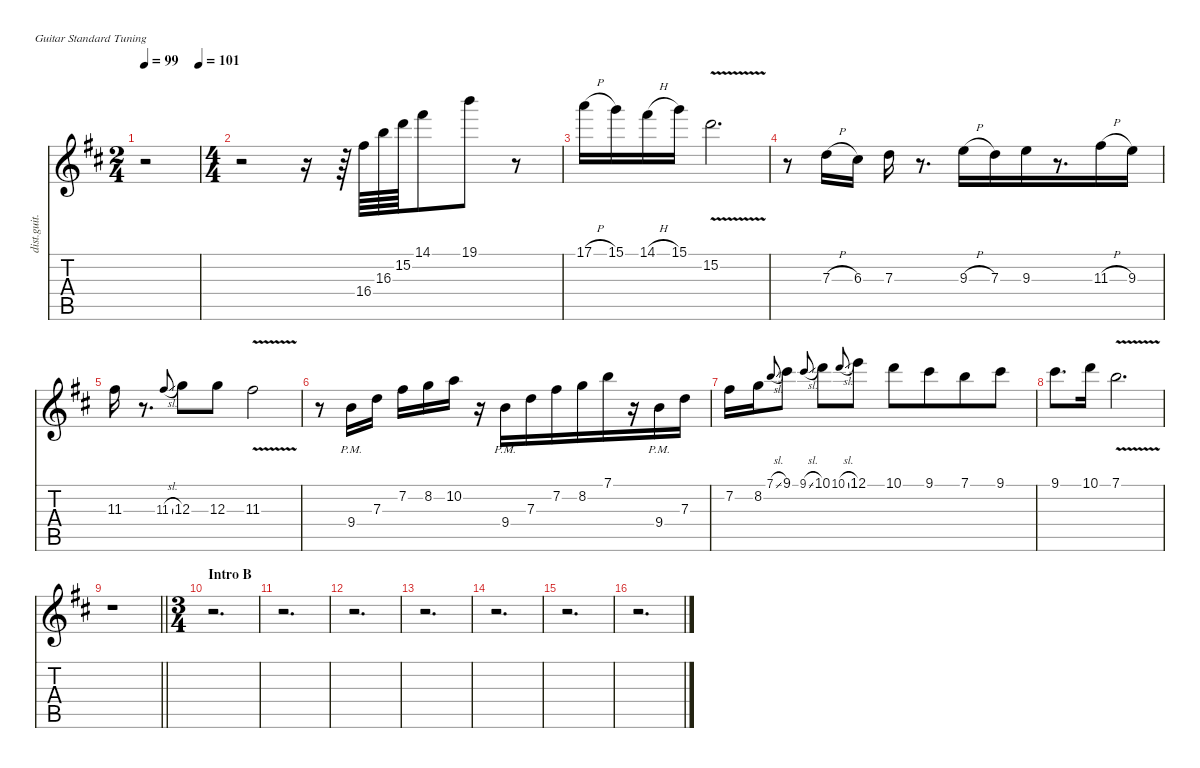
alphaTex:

\defaultSystemsLayout 4
\hideDynamics
\bracketExtendMode nobrackets
\otherSystemsTrackNameOrientation horizontal
\track ("Kirk Hammett (Lead)" "dist.guit.") {defaultSystemsLayout 8 instrument distortionguitar}
\staff {score tabs}
\tuning (E4 B3 G3 D3 A2 E2)
\ts (2 4)
\beaming (8 2 2)
\tempo 99
\tempo (101 1)
\clef g2
\ks bminor
r.2{dy f beam Down} |
\ts (4 4)
\beaming (8 2 2 4)
r.2{beam Down} r.16{beam Down} r.64{beam Down} 16.4{acc #}.64{beam Down} 16.3{acc forcenatural}.64{beam Down} 15.2{acc forcenatural}.64{beam Down} 14.1{acc #}.8{beam Down} 19.1{acc forcenatural}.8{beam Down} r.8{beam Down} |
17.1{h acc forcenatural}.16{beam Down} 15.1{acc forcenatural}.16{beam Down} 14.1{h acc #}.16{beam Down} 15.1{acc forcenatural}.16{beam Down} 15.2{v acc forcenatural}.2{d beam Down} |
r.8{beam Down} 7.3{h acc forcenatural}.16{beam Down} 6.3{acc #}.16{beam Down} 7.3{acc forcenatural}.16{beam Down} r.8{d beam Down} 9.3{h acc forcenatural}.16{beam Down} 7.3{acc forcenatural}.16{beam Down} 9.3{acc forcenatural}.16{beam Down} r.8{d beam Down} 11.3{h acc #}.16{beam Down} 9.3{acc forcenatural}.16{beam Down} |
11.3{acc #}.16{beam Down} r.8{d beam Down} 11.3{sl acc #}.8{gr onbeat dy mf beam Up} 12.3{acc forcenatural}.8{dy f beam Down} 12.3{acc forcenatural}.8{beam Down} 11.3{v acc #}.2{beam Down} |
r.8{beam Down} 9.4{pm acc forcenatural}.16{beam Down} 7.3{acc forcenatural}.16{beam Down} 7.2{acc #}.16{beam Down} 8.2{acc forcenatural}.16{beam Down} 10.2{acc forcenatural}.16{beam Down} r.16{beam Down} 9.4{pm acc forcenatural}.16{beam Down} 7.3{acc forcenatural}.16{beam Down} 7.2{acc #}.16{beam Down} 8.2{acc forcenatural}.16{beam Down} 7.1{acc forcenatural}.16{beam Down} r.16{beam Down} 9.4{pm acc forcenatural}.16{beam Down} 7.3{acc forcenatural}.16{beam Down} |
7.2{acc #}.16{beam Down} 8.2{acc forcenatural}.16{beam Down} 7.1{sl acc forcenatural}.8{gr onbeat dy mf beam Up} 9.1{acc #}.8{dy f beam Down} 9.1{sl acc #}.8{gr onbeat dy mf beam Up} 10.1{acc forcenatural}.8{dy f beam Down} 10.1{sl acc forcenatural}.8{gr onbeat dy mf beam Up} 12.1{acc forcenatural}.8{dy f beam Down} 10.1{acc forcenatural}.8{beam Down} 9.1{acc #}.8{beam Down} 7.1{acc forcenatural}.8{beam Down} 9.1{acc #}.8{beam Down} |
9.1{acc #}.8{d beam Down} 10.1{acc forcenatural}.16{beam Down} 7.1{v acc forcenatural}.2{d beam Down} |
\beaming (8 2 2 2 2)
\barLineRight lightlight
r.1{beam Down} |
\ts (3 4)
\beaming (8 2 2 2)
\section ("" "Intro B")
r.2{d beam Down} |
r.2{d beam Down} |
r.2{d beam Down} |
r.2{d beam Down} |
r.2{d beam Down} |
r.2{d beam Down} |
r.2{d beam Down}
